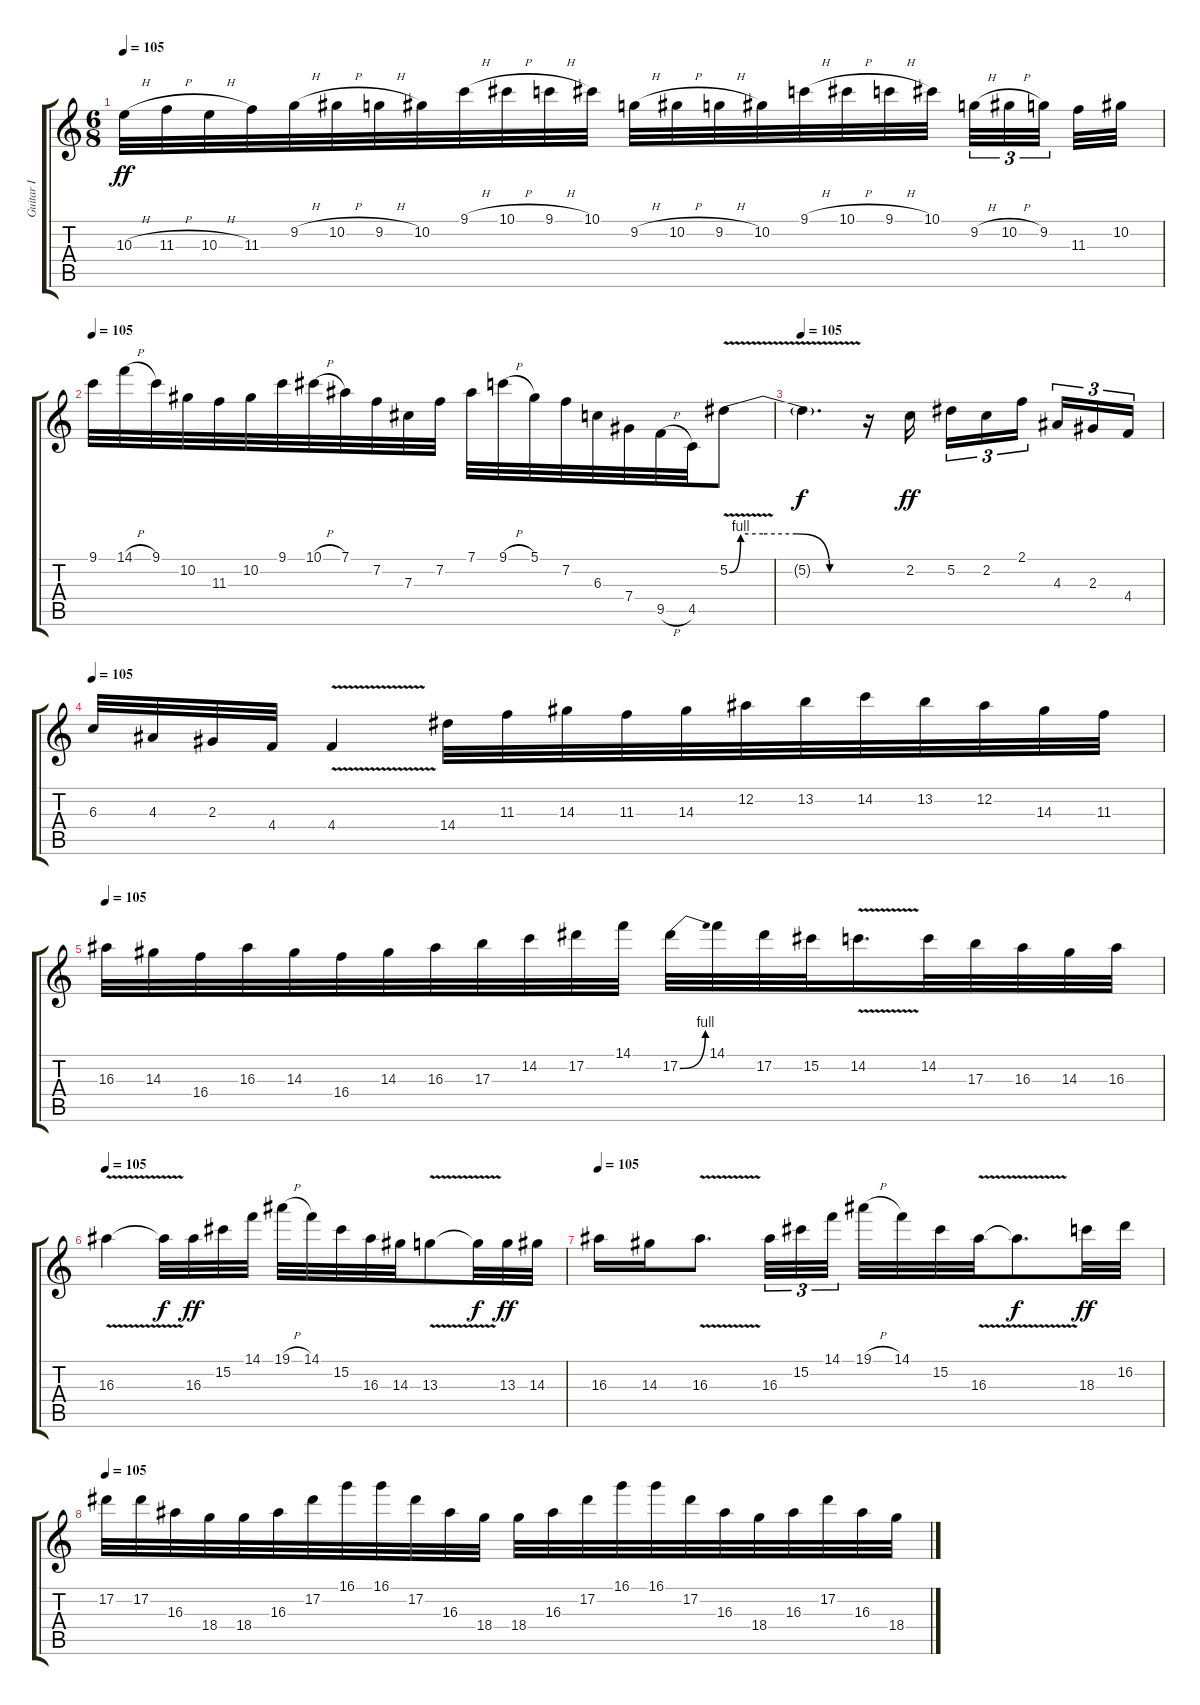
\track ("Guitar I" "Guitar I") {instrument distortionguitar}
\staff {score tabs}
\tuning (Eb4 Bb3 Gb3 Db3 Ab2 Eb2) {hide}
\ts (6 8)
\tempo 105
\clef g2
\ks c
10.3{h}.32{dy ff} 11.3{h}.32 10.3{h}.32 11.3.32 9.2{h}.32 10.2{h}.32 9.2{h}.32 10.2.32 9.1{h}.32 10.1{h}.32 9.1{h}.32 10.1.32 9.2{h}.32 10.2{h}.32 9.2{h}.32 10.2.32 9.1{h}.32 10.1{h}.32 9.1{h}.32 10.1.32{beam splitsecondary} 9.2{h}.32{tu (3 2)} 10.2{h}.32{tu (3 2)} 9.2.32{tu (3 2) beam splitsecondary} 11.3.32 10.2.32 |
\tempo 105
9.1.32 14.1{h}.32 9.1.32 10.2.32 11.3.32 10.2.32 9.1.32 10.1{h}.32 7.1.32 7.2.32 7.3.32 7.2.32 7.1.32 9.1{h}.32 5.1.32 7.2.32 6.3.32 7.4.32 9.5{h}.32 4.5.32 5.2{be (custom 0 0 5 4 15 4 30 4 45 0 60 0) v}.8 |
\tempo 105
5.2{t}.4{d dy f} r.16 2.2.16{dy ff beam splitsecondary} 5.2.16{tu (3 2)} 2.2.16{tu (3 2)} 2.1.16{tu (3 2) beam splitsecondary} 4.3.16{tu (3 2)} 2.3.16{tu (3 2)} 4.4.16{tu (3 2)} |
\tempo 105
6.3.32 4.3.32 2.3.32 4.4.32 4.4{v}.4 14.4.32 11.3.32 14.3.32 11.3.32 14.3.32 12.2.32 13.2.32 14.2.32 13.2.32 12.2.32 14.3.32 11.3.32 |
\tempo 105
16.3.32 14.3.32 16.4.32 16.3.32 14.3.32 16.4.32 14.3.32 16.3.32 17.3.32 14.2.32 17.2.32 14.1.32 17.2{be (bend 0 0 60 4)}.32 14.1.32 17.2.32 15.2.32 14.2{v}.16{d} 14.2.32 17.3.32 16.3.32 14.3.32 16.3.32 |
\tempo 105
16.3{v}.4 16.3{t}.32{dy f} 16.3.32{dy ff} 15.2.32 14.1.32 19.1{h}.32 14.1.32 15.2.32 16.3.32 14.3.32 13.3{v}.8 13.3{t}.32{dy f} 13.3.32{dy ff} 14.3.32 |
\tempo 105
16.3.16 14.3.16 16.3{v}.8{d} 16.3.32{tu (3 2)} 15.2.32{tu (3 2)} 14.1.32{tu (3 2)} 19.1{h}.32 14.1.32 15.2.32 16.3{v}.32 16.3{t}.8{d dy f} 18.3.32{dy ff} 16.2.32 |
\tempo 105
17.2.32 17.2.32 16.3.32 18.4.32 18.4.32 16.3.32 17.2.32 16.1.32 16.1.32 17.2.32 16.3.32 18.4.32 18.4.32 16.3.32 17.2.32 16.1.32 16.1.32 17.2.32 16.3.32 18.4.32 16.3.32 17.2.32 16.3.32 18.4.32
